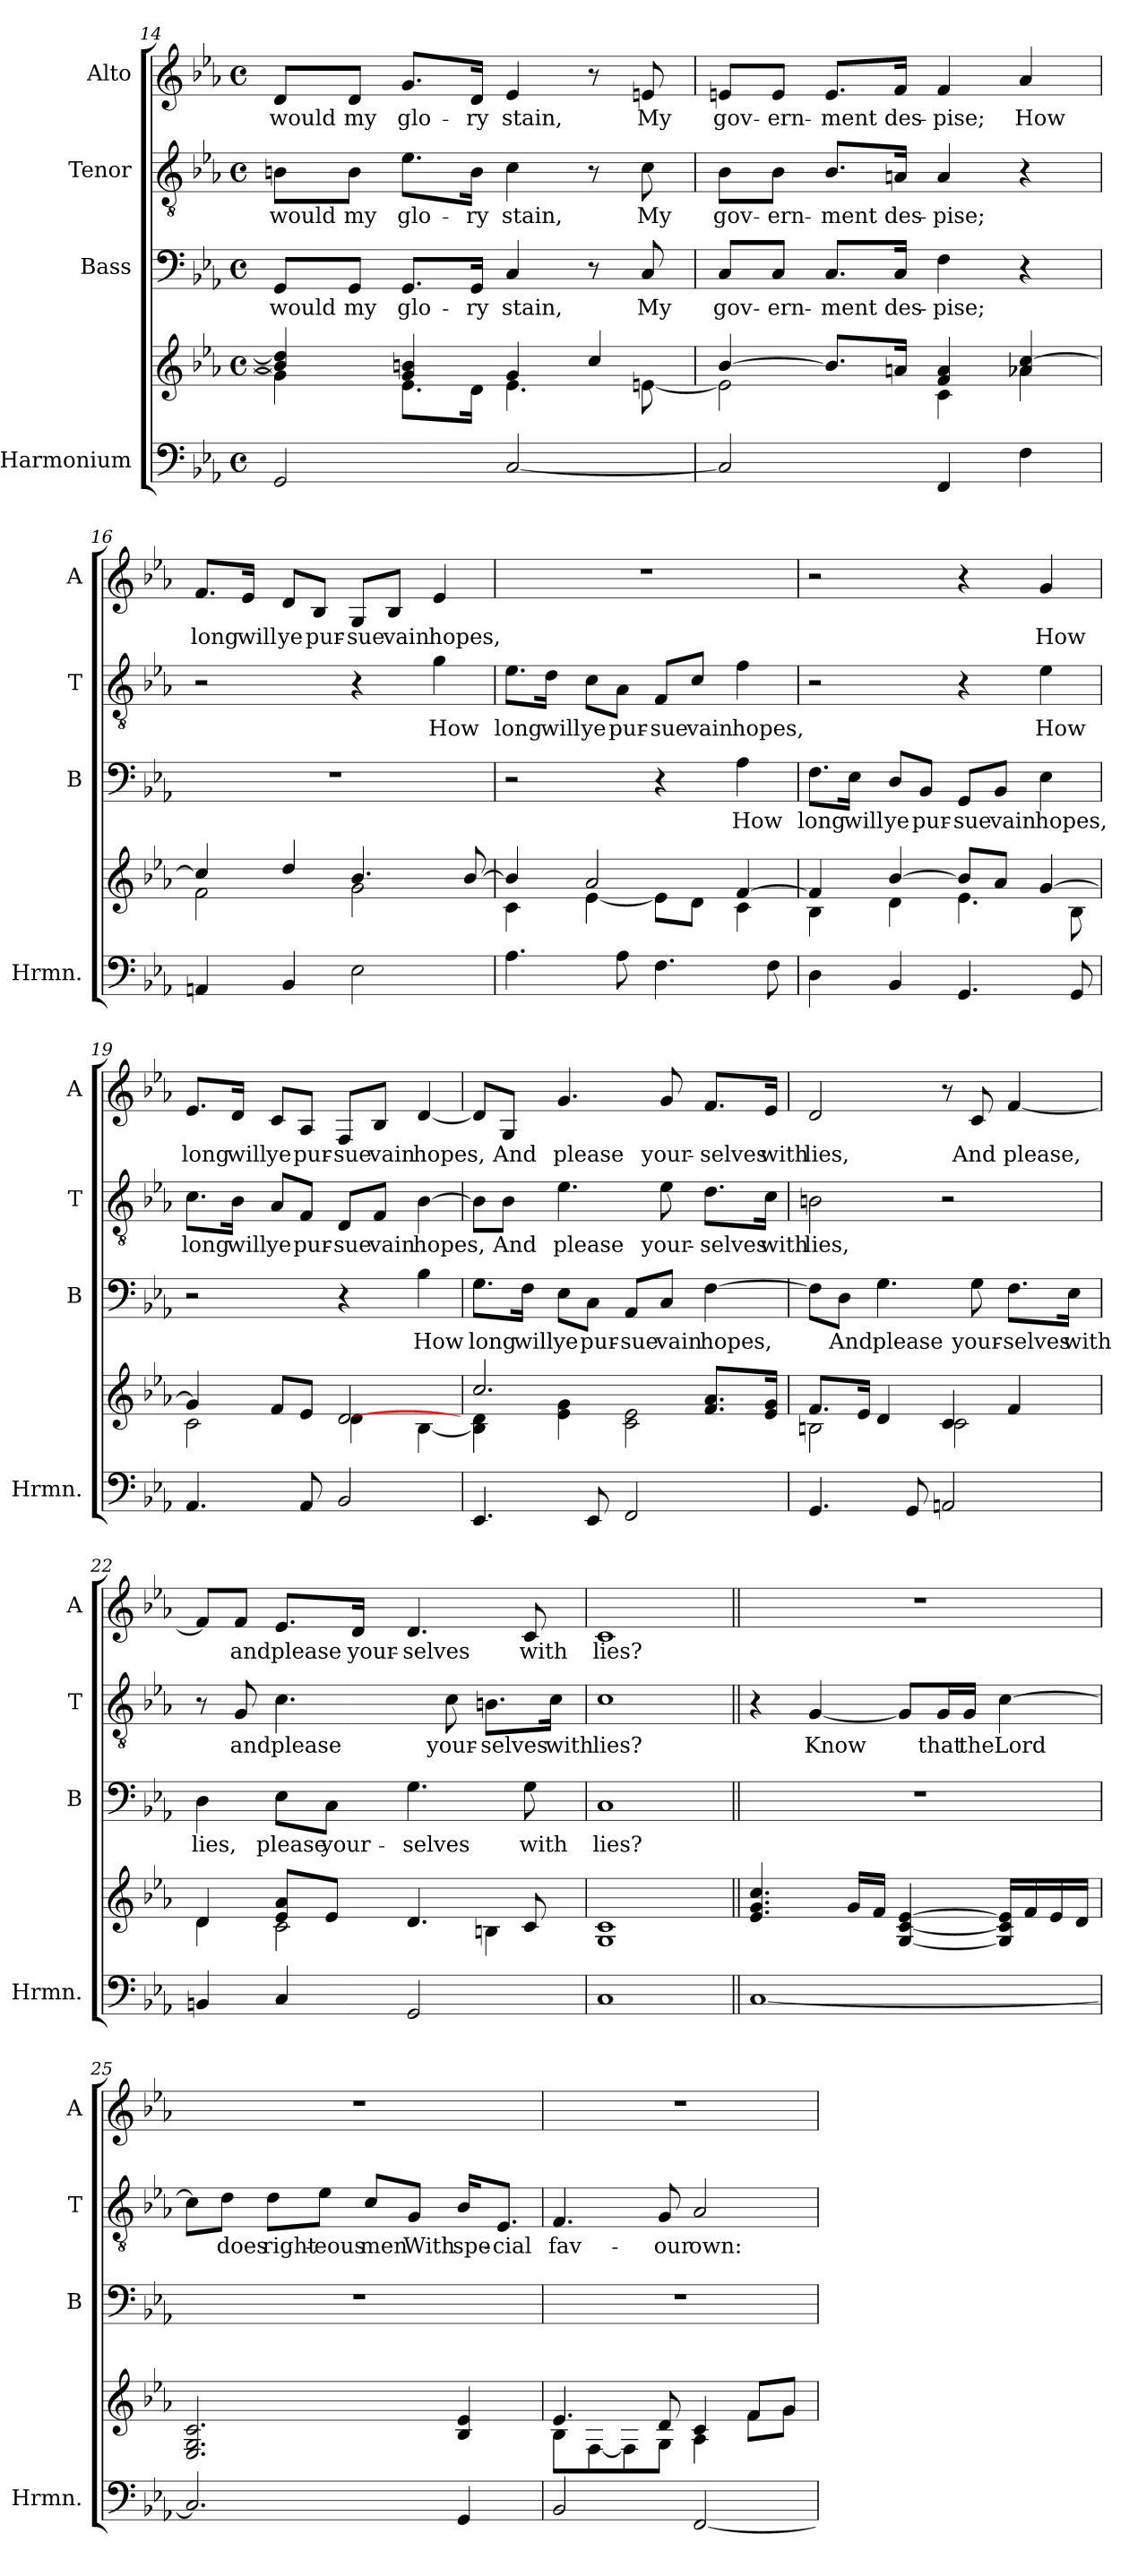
**kern	**kern	**kern	**text	**kern	**text	**kern	**text
*part4	*part4	*part3	*part3	*part2	*part2	*part1	*part1
*staff5	*staff4	*staff3	*staff3	*staff2	*staff2	*staff1	*staff1
*I"Harmonium	*	*I"Bass	*	*I"Tenor	*	*I"Alto	*
*I'Hrmn.	*	*I'B	*	*I'T	*	*I'A	*
*clefF4	*clefG2	*clefF4	*	*clefGv2	*	*clefG2	*
*k[b-e-a-]	*k[b-e-a-]	*k[b-e-a-]	*	*k[b-e-a-]	*	*k[b-e-a-]	*
*E-:	*E-:	*E-:	*	*E-:	*	*E-:	*
*M4/4	*M4/4	*M4/4	*	*M4/4	*	*M4/4	*
*met(c)	*met(c)	*met(c)	*	*met(c)	*	*met(c)	*
=14	=14	=14	=14	=14	=14	=14	=14
*	*^	*	*	*	*	*	*
!	!	!	!	!LO:LY:b	!	!LO:LY:b	!	!LO:LY:b
2GG/	4b!/] 4dd!/]	4g!\]	8GG/L	would	8Bn\L	would	8d/L	would
!	!	!	!	!LO:LY:b	!	!LO:LY:b	!	!LO:LY:b
.	.	.	8GG/J	my	8B\J	my	8d/J	my
!	!	!	!	!LO:LY:b	!	!LO:LY:b	!	!LO:LY:b
.	4g!/ 4bn!/	8.e-!\L	8.GG/L	glo-	8.e-\L	glo-	8.g/L	glo-
!	!	!	!	!LO:LY:b	!	!LO:LY:b	!	!LO:LY:b
.	.	16d!\Jk	16GG/Jk	-ry	16B\Jk	-ry	16d/Jk	-ry
!	!	!	!	!LO:LY:b	!	!LO:LY:b	!	!LO:LY:b
[2C/	4g!/	4.e-!\	4C/	stain,	4c\	stain,	4e-/	stain,
.	4cc!/	.	8r	.	8r	.	8r	.
!	!	!	!	!LO:LY:b	!	!LO:LY:b	!	!LO:LY:b
.	.	[<8en!\	8C/	My	8c\	My	8en/	My
!!LO:LB:g=z
=15	=15	=15	=15	=15	=15	=15	=15	=15
!	!	!	!	!LO:LY:b	!	!LO:LY:b	!	!LO:LY:b
2C/]	[>4b-!/	2e!\]	8C/L	gov-	8B-\L	gov-	8en/L	gov-
!	!	!	!	!LO:LY:b	!	!LO:LY:b	!	!LO:LY:b
.	.	.	8C/J	-ern-	8B-\J	-ern-	8e/J	-ern-
!	!	!	!	!LO:LY:b	!	!LO:LY:b	!	!LO:LY:b
.	8.b-!/L]	.	8.C/L	-ment	8.B-/L	-ment	8.e/L	-ment
!	!	!	!	!LO:LY:b	!	!LO:LY:b	!	!LO:LY:b
.	16an!/Jk	.	16C/Jk	des-	16An/Jk	des-	16f/Jk	des-
!	!	!	!	!LO:LY:b	!	!LO:LY:b	!	!LO:LY:b
4FF/	4f!/ 4a!/	4c!\	4F\	-pise;	4A/	-pise;	4f/	-pise;
!	!	!	!	!	!	!	!	!LO:LY:b
4F\	4a-X!/ [>4cc!/	4a-!\	4r	.	4r	.	4a-/	How
=16	=16	=16	=16	=16	=16	=16	=16	=16
!	!	!	!	!	!	!	!	!LO:LY:b
4AAn/	4cc!/]	2f!\	1r	.	2r	.	8.f/L	long
!	!	!	!	!	!	!	!	!LO:LY:b
.	.	.	.	.	.	.	16e-/Jk	will
!	!	!	!	!	!	!	!	!LO:LY:b
4BB-/	4dd!/	.	.	.	.	.	8d/L	ye
!	!	!	!	!	!	!	!	!LO:LY:b
.	.	.	.	.	.	.	8B-/J	pur-
!	!	!	!	!	!	!	!	!LO:LY:b
2E-\	4.b-!/	2g!\	.	.	4r	.	8G/L	-sue
!	!	!	!	!	!	!	!	!LO:LY:b
.	.	.	.	.	.	.	8B-/J	vain
!	!	!	!	!	!	!LO:LY:b	!	!LO:LY:b
.	.	.	.	.	4g\	How	4e-/	hopes,
.	[>8b-!/	.	.	.	.	.	.	.
=17	=17	=17	=17	=17	=17	=17	=17	=17
!	!	!	!	!	!	!LO:LY:b	!	!
4.A-\	4b-!/]	4c!\	2r	.	8.e-\L	long	1r	.
!	!	!	!	!	!	!LO:LY:b	!	!
.	.	.	.	.	16d\Jk	will	.	.
!	!	!	!	!	!	!LO:LY:b	!	!
.	2a-!/	[<4e-!\	.	.	8c\L	ye	.	.
!	!	!	!	!	!	!LO:LY:b	!	!
8A-\	.	.	.	.	8A-\J	pur-	.	.
!	!	!	!	!	!	!LO:LY:b	!	!
4.F\	.	8e-!\L]	4r	.	8F/L	-sue	.	.
!	!	!	!	!	!	!LO:LY:b	!	!
.	.	8d!\J	.	.	8c/J	vain	.	.
!	!	!	!	!LO:LY:b	!	!LO:LY:b	!	!
.	[>4f!/	4c!\	4A-\	How	4f\	hopes,	.	.
8F\	.	.	.	.	.	.	.	.
!!LO:PB:g=z
=18	=18	=18	=18	=18	=18	=18	=18	=18
!	!	!	!	!LO:LY:b	!	!	!	!
4D\	4f!/]	4B-!\	8.F\L	long	2r	.	2r	.
!	!	!	!	!LO:LY:b	!	!	!	!
.	.	.	16E-\Jk	will	.	.	.	.
!	!	!	!	!LO:LY:b	!	!	!	!
4BB-/	[>4b-!/	4d!\	8D/L	ye	.	.	.	.
!	!	!	!	!LO:LY:b	!	!	!	!
.	.	.	8BB-/J	pur-	.	.	.	.
!	!	!	!	!LO:LY:b	!	!	!	!
4.GG/	8b-!/L]	4.e-!\	8GG/L	-sue	4r	.	4r	.
!	!	!	!	!LO:LY:b	!	!	!	!
.	8a-!/J	.	8BB-/J	vain	.	.	.	.
!	!	!	!	!LO:LY:b	!	!LO:LY:b	!	!LO:LY:b
.	[>4g!/	.	4E-\	hopes,	4e-\	How	4g/	How
8GG/	.	8B-!\	.	.	.	.	.	.
=19	=19	=19	=19	=19	=19	=19	=19	=19
!	!	!	!	!	!	!LO:LY:b	!	!LO:LY:b
4.AA-/	4g!/]	2c!\	2r	.	8.c\L	long	8.e-/L	long
!	!	!	!	!	!	!LO:LY:b	!	!LO:LY:b
.	.	.	.	.	16B-\Jk	will	16d/Jk	will
!	!	!	!	!	!	!LO:LY:b	!	!LO:LY:b
.	8f!/L	.	.	.	8A-/L	ye	8c/L	ye
!	!	!	!	!	!	!LO:LY:b	!	!LO:LY:b
8AA-/	8e-!/J	.	.	.	8F/J	pur-	8A-/J	pur-
!	!	!	!	!	!	!LO:LY:b	!	!LO:LY:b
2BB-/	[>2d!/	4d!\	4r	.	8D/L	-sue	8F/L	-sue
!	!	!	!	!	!	!LO:LY:b	!	!LO:LY:b
.	.	.	.	.	8F/J	vain	8B-/J	vain
!	!	!	!	!LO:LY:b	!	!LO:LY:b	!	!LO:LY:b
.	.	[<4B-!\	4B-\	How	[4B-\	hopes,	[4d/	hopes,
=20	=20	=20	=20	=20	=20	=20	=20	=20
!	!	!	!	!LO:LY:b	!	!	!	!
4.EE-/	2.cc!/	4B-!\] 4d!\	8.G\L	long	8B-\L]	.	8d/L]	.
!	!	!	!	!	!	!LO:LY:b	!	!LO:LY:b
.	.	.	.	.	8B-\J	And	8G/J	And
!	!	!	!	!LO:LY:b	!	!	!	!
.	.	.	16F\Jk	will	.	.	.	.
!	!	!	!	!LO:LY:b	!	!LO:LY:b	!	!LO:LY:b
.	.	4e-!\ 4g!\	8E-\L	ye	4.e-\	please	4.g/	please
!	!	!	!	!LO:LY:b	!	!	!	!
8EE-/	.	.	8C\J	pur-	.	.	.	.
!	!	!	!	!LO:LY:b	!	!	!	!
2FF/	.	2c!\ 2e-!\	8AA-/L	-sue	.	.	.	.
!	!	!	!	!LO:LY:b	!	!LO:LY:b	!	!LO:LY:b
.	.	.	8C/J	vain	8e-\	your-	8g/	your-
!	!	!	!	!LO:LY:b	!	!LO:LY:b	!	!LO:LY:b
.	8.f!/ 8.a-!/L	.	[4F\	hopes,	8.d\L	-selves	8.f/L	-selves
!	!	!	!	!	!	!LO:LY:b	!	!LO:LY:b
.	16e-!/ 16g!/Jk	.	.	.	16c\Jk	with	16e-/Jk	with
!!LO:LB:g=z
=21	=21	=21	=21	=21	=21	=21	=21	=21
!	!	!	!	!	!	!LO:LY:b	!	!LO:LY:b
4.GG/	8.f!/L	2Bn!\	8F\L]	.	2Bn\	lies,	2d/	lies,
!	!	!	!	!LO:LY:b	!	!	!	!
.	.	.	8D\J	And	.	.	.	.
.	16e-!/Jk	.	.	.	.	.	.	.
!	!	!	!	!LO:LY:b	!	!	!	!
.	4d!/	.	4.G\	please	.	.	.	.
8GG/	.	.	.	.	.	.	.	.
2AAn/	4c!/	2c!\	.	.	2r	.	8r	.
!	!	!	!	!LO:LY:b	!	!	!	!LO:LY:b
.	.	.	8G\	your-	.	.	8c/	And
!	!	!	!	!LO:LY:b	!	!	!	!LO:LY:b
.	4f!/	.	8.F\L	-selves	.	.	[4f/	please,
!	!	!	!	!LO:LY:b	!	!	!	!
.	.	.	16E-\Jk	with	.	.	.	.
=22	=22	=22	=22	=22	=22	=22	=22	=22
!	!	!	!	!LO:LY:b	!	!	!	!
4BBn/	4d!/	4d!\	4D\	lies,	8r	.	8f/L]	.
!	!	!	!	!	!	!LO:LY:b	!	!LO:LY:b
.	.	.	.	.	8G/	and	8f/J	and
!	!	!	!	!LO:LY:b	!	!LO:LY:b	!	!LO:LY:b
4C/	8e-!/ 8a-!/L	2c!\	8E-\L	please	4.c\	please	8.e-/L	please
!	!	!	!	!LO:LY:b	!	!	!	!
.	8e-!/J	.	8C\J	your-	.	.	.	.
!	!	!	!	!	!	!	!	!LO:LY:b
.	.	.	.	.	.	.	16d/Jk	your-
!	!	!	!	!LO:LY:b	!	!	!	!LO:LY:b
2GG/	4.d!/	.	4.G\	-selves	.	.	4.d/	-selves
!	!	!	!	!	!	!LO:LY:b	!	!
.	.	.	.	.	8c\	your-	.	.
!	!	!	!	!	!	!LO:LY:b	!	!
.	.	4Bn!\	.	.	8.Bn\L	-selves	.	.
!	!	!	!	!LO:LY:b	!	!	!	!LO:LY:b
.	8c!/	.	8G\	with	.	.	8c/	with
!	!	!	!	!	!	!LO:LY:b	!	!
.	.	.	.	.	16c\Jk	with	.	.
*	*v	*v	*	*	*	*	*	*
=23	=23	=23	=23	=23	=23	=23	=23
!	!	!	!LO:LY:b	!	!LO:LY:b	!	!LO:LY:b
1C	1G! 1c!	1C	lies?	1c	lies?	1c	lies?
!!LO:LB:g=z
=24||	=24||	=24||	=24||	=24||	=24||	=24||	=24||
[1C	4.e-!/ 4.g!/ 4.cc!/	1r	.	4r	.	1r	.
!	!	!	!	!	!LO:LY:b	!	!
.	.	.	.	[4G/	Know	.	.
.	16g!/LL	.	.	.	.	.	.
.	16f!/JJ	.	.	.	.	.	.
.	[4G!/ [4c!/ [4e-!/	.	.	8G/L]	.	.	.
!	!	!	!	!	!LO:LY:b	!	!
.	.	.	.	16G/L	that	.	.
!	!	!	!	!	!LO:LY:b	!	!
.	.	.	.	16G/JJ	the	.	.
!	!	!	!	!	!LO:LY:b	!	!
.	16G!/] 16c!/] 16e-!/]LL	.	.	[4c\	Lord	.	.
.	16f!/	.	.	.	.	.	.
.	16e-!/	.	.	.	.	.	.
.	16d!/JJ	.	.	.	.	.	.
=25	=25	=25	=25	=25	=25	=25	=25
2.C/]	2.E-!/ 2.G!/ 2.c!/	1r	.	8c\L]	.	1r	.
!	!	!	!	!	!LO:LY:b	!	!
.	.	.	.	8d\J	does	.	.
!	!	!	!	!	!LO:LY:b	!	!
.	.	.	.	8d\L	right-	.	.
!	!	!	!	!	!LO:LY:b	!	!
.	.	.	.	8e-\J	-eous	.	.
!	!	!	!	!	!LO:LY:b	!	!
.	.	.	.	8c/L	men	.	.
!	!	!	!	!	!LO:LY:b	!	!
.	.	.	.	8G/J	With	.	.
!	!	!	!	!	!LO:LY:b	!	!
4GG/	4B-!/ 4e-!/	.	.	16B-/KL	spe-	.	.
!	!	!	!	!	!LO:LY:b	!	!
.	.	.	.	8.E-/J	-cial	.	.
=26	=26	=26	=26	=26	=26	=26	=26
*	*^	*	*	*	*	*	*
!	!	!	!	!	!	!LO:LY:b	!	!
2BB-/	4.e-!/	8B-!\L	1r	.	4.F/	fav-	1r	.
.	.	[<8F!\	.	.	.	.	.	.
.	.	8F!\]	.	.	.	.	.	.
!	!	!	!	!	!	!LO:LY:b	!	!
.	8d!/	8G!\J	.	.	8G/	-our	.	.
!	!	!	!	!	!	!LO:LY:b	!	!
[2FF/	4c!/	4A-!\	.	.	2A-/	own:	.	.
.	8f!/L	8f!\L	.	.	.	.	.	.
.	8g!/J	8g!\J	.	.	.	.	.	.
*	*v	*v	*	*	*	*	*	*
=	=	=	=	=	=	=	=
*-	*-	*-	*-	*-	*-	*-	*-
